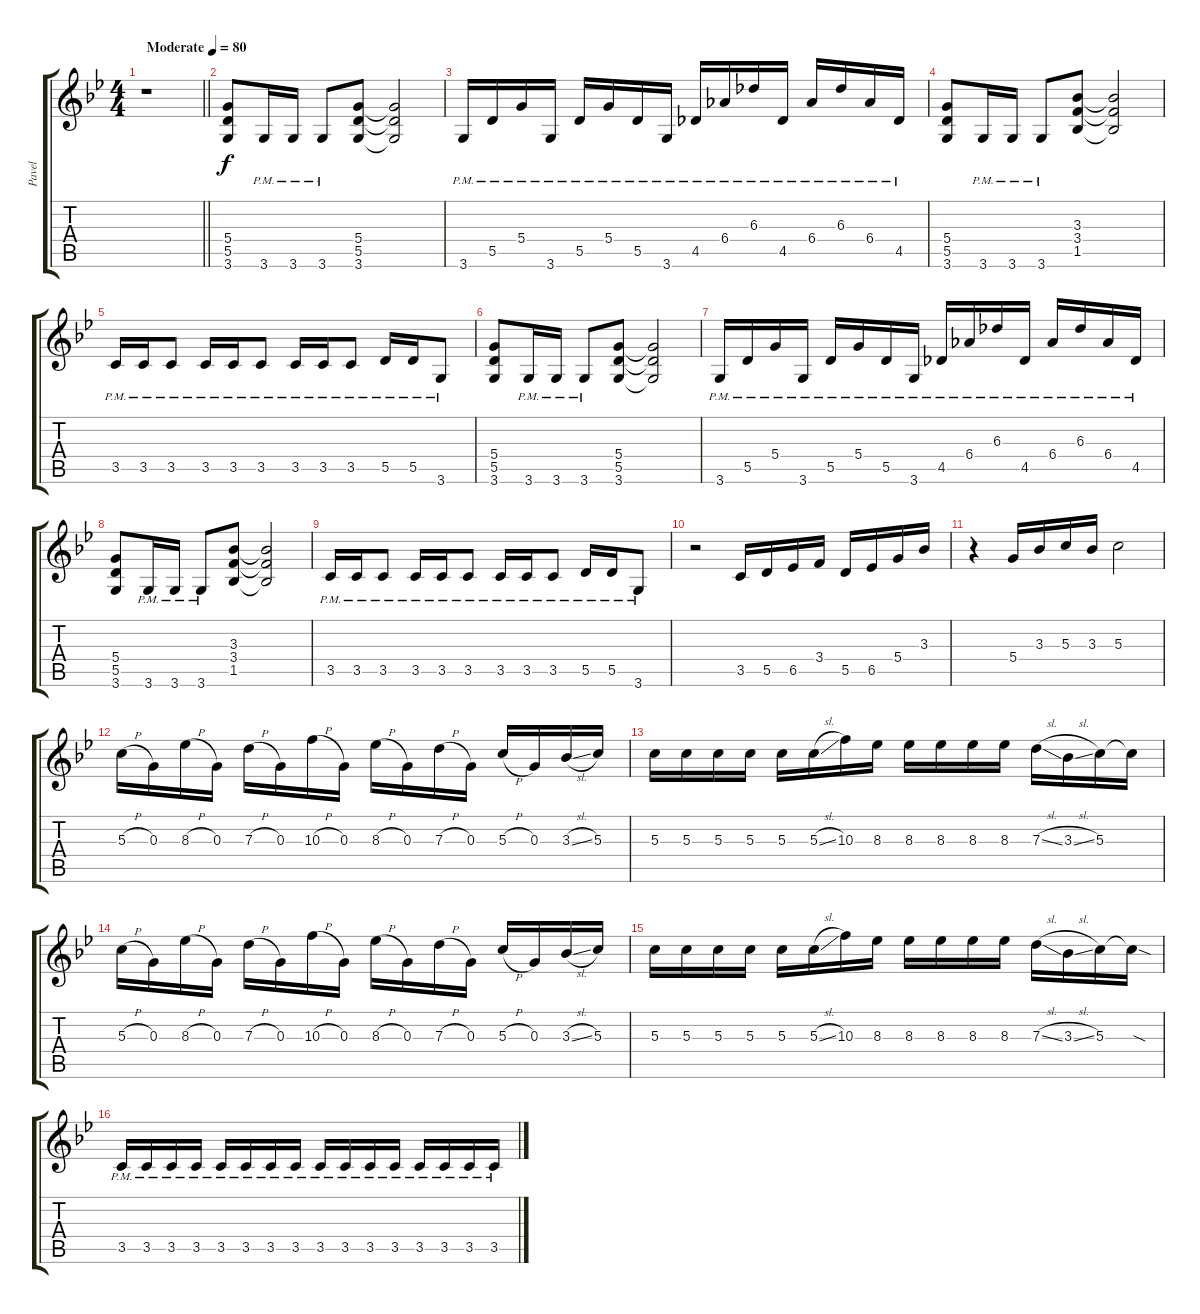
\track ("Pavel" "Pavel") {instrument distortionguitar}
\staff {score tabs}
\tuning (E4 B3 G3 D3 A2 E2) {hide}
\ts (4 4)
\tempo (80 "Moderate")
\clef g2
\barLineRight lightlight
\ks gminor
r.1{dy f instrument distortionguitar} |
(5.4 5.5 3.6).8 3.6{pm}.16 3.6{pm}.16 3.6{pm}.8 (5.4 5.5 3.6).8 (5.4{t} 5.5{t} 3.6{t}).2 |
3.6{pm}.16 5.5{pm}.16 5.4{pm}.16 3.6{pm}.16 5.5{pm}.16 5.4{pm}.16 5.5{pm}.16 3.6{pm}.16 4.5{pm}.16 6.4{pm}.16 6.3{pm}.16 4.5{pm}.16 6.4{pm}.16 6.3{pm}.16 6.4{pm}.16 4.5{pm}.16 |
(5.4 5.5 3.6).8 3.6{pm}.16 3.6{pm}.16 3.6{pm}.8 (3.3 3.4 1.5).8 (3.3{t} 3.4{t} 1.5{t}).2 |
3.5{pm}.16 3.5{pm}.16 3.5{pm}.8 3.5{pm}.16 3.5{pm}.16 3.5{pm}.8 3.5{pm}.16 3.5{pm}.16 3.5{pm}.8 5.5{pm}.16 5.5{pm}.16 3.6{pm}.8 |
(5.4 5.5 3.6).8 3.6{pm}.16 3.6{pm}.16 3.6{pm}.8 (5.4 5.5 3.6).8 (5.4{t} 5.5{t} 3.6{t}).2 |
3.6{pm}.16 5.5{pm}.16 5.4{pm}.16 3.6{pm}.16 5.5{pm}.16 5.4{pm}.16 5.5{pm}.16 3.6{pm}.16 4.5{pm}.16 6.4{pm}.16 6.3{pm}.16 4.5{pm}.16 6.4{pm}.16 6.3{pm}.16 6.4{pm}.16 4.5{pm}.16 |
(5.4 5.5 3.6).8 3.6{pm}.16 3.6{pm}.16 3.6{pm}.8 (3.3 3.4 1.5).8 (3.3{t} 3.4{t} 1.5{t}).2 |
3.5{pm}.16 3.5{pm}.16 3.5{pm}.8 3.5{pm}.16 3.5{pm}.16 3.5{pm}.8 3.5{pm}.16 3.5{pm}.16 3.5{pm}.8 5.5{pm}.16 5.5{pm}.16 3.6{pm}.8 |
r.2 3.5.16 5.5.16 6.5.16 3.4.16 5.5.16 6.5.16 5.4.16 3.3.16 |
r.4 5.4.16 3.3.16 5.3.16 3.3.16 5.3.2 |
5.3{h}.16 0.3.16 8.3{h}.16 0.3.16 7.3{h}.16 0.3.16 10.3{h}.16 0.3.16 8.3{h}.16 0.3.16 7.3{h}.16 0.3.16 5.3{h}.16 0.3.16 3.3{sl}.16 5.3.16 |
5.3.16 5.3.16 5.3.16 5.3.16 5.3.16 5.3{sl}.16 10.3.16 8.3.16 8.3.16 8.3.16 8.3.16 8.3.16 7.3{sl}.16 3.3{sl}.16 5.3.16 5.3{t}.16 |
5.3{h}.16 0.3.16 8.3{h}.16 0.3.16 7.3{h}.16 0.3.16 10.3{h}.16 0.3.16 8.3{h}.16 0.3.16 7.3{h}.16 0.3.16 5.3{h}.16 0.3.16 3.3{sl}.16 5.3.16 |
5.3.16 5.3.16 5.3.16 5.3.16 5.3.16 5.3{sl}.16 10.3.16 8.3.16 8.3.16 8.3.16 8.3.16 8.3.16 7.3{sl}.16 3.3{sl}.16 5.3.16 5.3{sod t}.16 |
3.5{pm}.16 3.5{pm}.16 3.5{pm}.16 3.5{pm}.16 3.5{pm}.16 3.5{pm}.16 3.5{pm}.16 3.5{pm}.16 3.5{pm}.16 3.5{pm}.16 3.5{pm}.16 3.5{pm}.16 3.5{pm}.16 3.5{pm}.16 3.5{pm}.16 3.5{pm}.16
